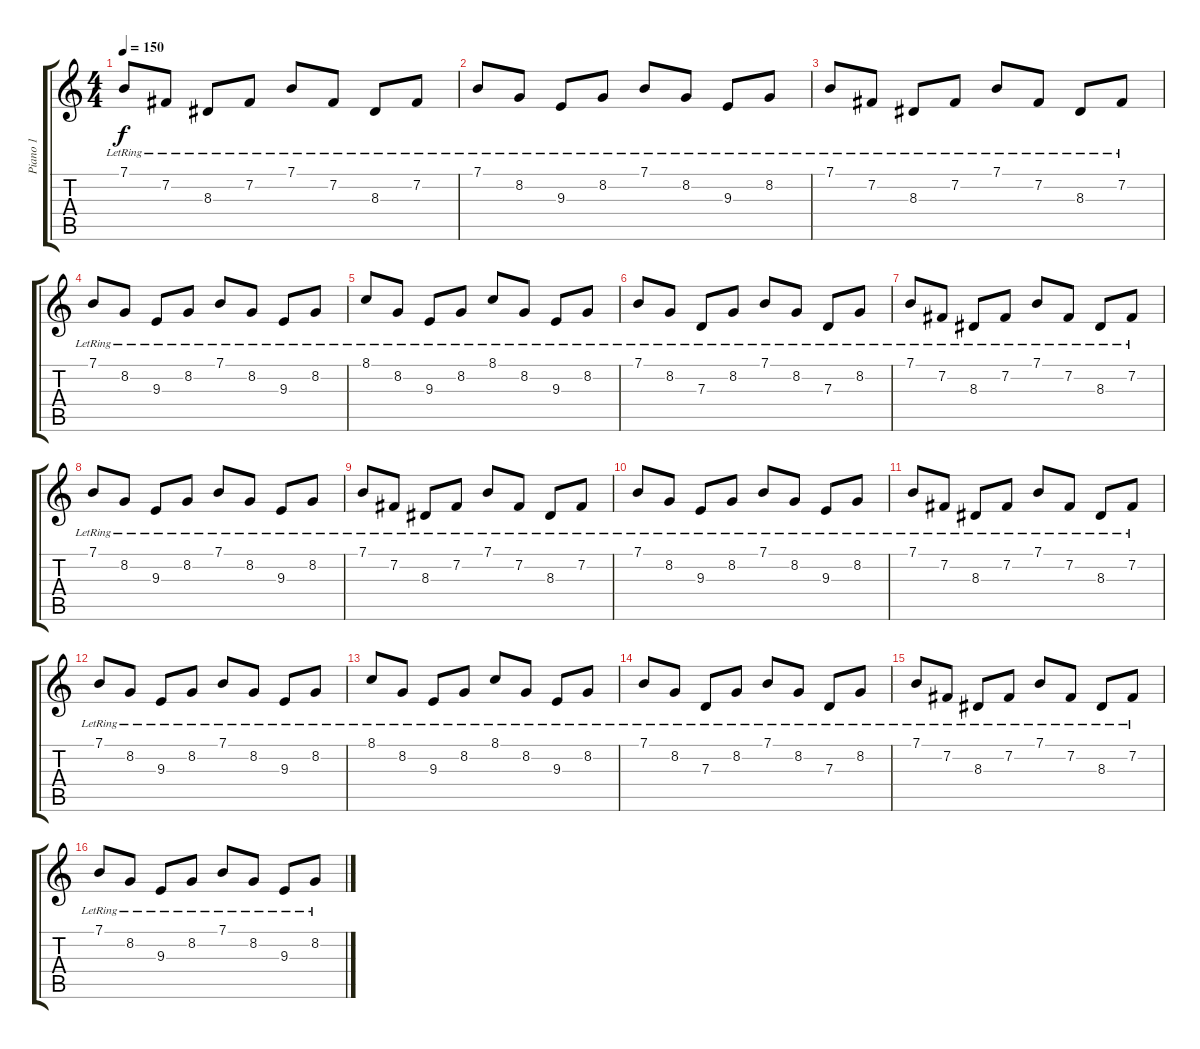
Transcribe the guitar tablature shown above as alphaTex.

\track ("Piano 1" "Piano 1") {instrument acousticgrandpiano}
\staff {score tabs}
\tuning (E4 B3 G3 D3 A2 E2) {hide}
\ts (4 4)
\tempo 150
\clef g2
\ks c
7.1{lr}.8{dy f} 7.2{lr}.8 8.3{lr}.8 7.2{lr}.8 7.1{lr}.8 7.2{lr}.8 8.3{lr}.8 7.2{lr}.8 |
7.1{lr}.8 8.2{lr}.8 9.3{lr}.8 8.2{lr}.8 7.1{lr}.8 8.2{lr}.8 9.3{lr}.8 8.2{lr}.8 |
7.1{lr}.8 7.2{lr}.8 8.3{lr}.8 7.2{lr}.8 7.1{lr}.8 7.2{lr}.8 8.3{lr}.8 7.2{lr}.8 |
7.1{lr}.8 8.2{lr}.8 9.3{lr}.8 8.2{lr}.8 7.1{lr}.8 8.2{lr}.8 9.3{lr}.8 8.2{lr}.8 |
8.1{lr}.8 8.2{lr}.8 9.3{lr}.8 8.2{lr}.8 8.1{lr}.8 8.2{lr}.8 9.3{lr}.8 8.2{lr}.8 |
7.1{lr}.8 8.2{lr}.8 7.3{lr}.8 8.2{lr}.8 7.1{lr}.8 8.2{lr}.8 7.3{lr}.8 8.2{lr}.8 |
7.1{lr}.8 7.2{lr}.8 8.3{lr}.8 7.2{lr}.8 7.1{lr}.8 7.2{lr}.8 8.3{lr}.8 7.2{lr}.8 |
7.1{lr}.8 8.2{lr}.8 9.3{lr}.8 8.2{lr}.8 7.1{lr}.8 8.2{lr}.8 9.3{lr}.8 8.2{lr}.8 |
7.1{lr}.8 7.2{lr}.8 8.3{lr}.8 7.2{lr}.8 7.1{lr}.8 7.2{lr}.8 8.3{lr}.8 7.2{lr}.8 |
7.1{lr}.8 8.2{lr}.8 9.3{lr}.8 8.2{lr}.8 7.1{lr}.8 8.2{lr}.8 9.3{lr}.8 8.2{lr}.8 |
7.1{lr}.8 7.2{lr}.8 8.3{lr}.8 7.2{lr}.8 7.1{lr}.8 7.2{lr}.8 8.3{lr}.8 7.2{lr}.8 |
7.1{lr}.8 8.2{lr}.8 9.3{lr}.8 8.2{lr}.8 7.1{lr}.8 8.2{lr}.8 9.3{lr}.8 8.2{lr}.8 |
8.1{lr}.8 8.2{lr}.8 9.3{lr}.8 8.2{lr}.8 8.1{lr}.8 8.2{lr}.8 9.3{lr}.8 8.2{lr}.8 |
7.1{lr}.8 8.2{lr}.8 7.3{lr}.8 8.2{lr}.8 7.1{lr}.8 8.2{lr}.8 7.3{lr}.8 8.2{lr}.8 |
7.1{lr}.8 7.2{lr}.8 8.3{lr}.8 7.2{lr}.8 7.1{lr}.8 7.2{lr}.8 8.3{lr}.8 7.2{lr}.8 |
7.1{lr}.8 8.2{lr}.8 9.3{lr}.8 8.2{lr}.8 7.1{lr}.8 8.2{lr}.8 9.3{lr}.8 8.2{lr}.8
